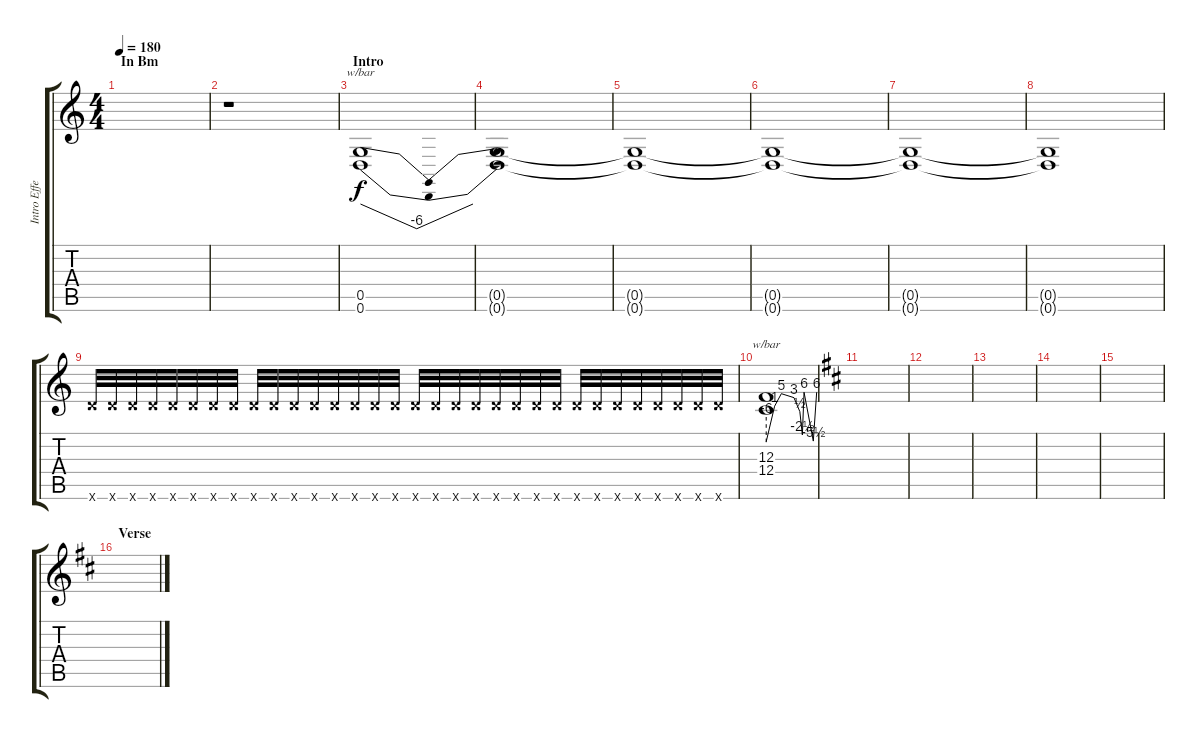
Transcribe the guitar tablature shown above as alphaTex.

\track ("Intro Effect" "Intro Effe") {instrument overdrivenguitar}
\staff {score tabs}
\tuning (D4 A3 F3 C3 G2 D2) {hide}
\ts (4 4)
\section ("" "In Bm")
\tempo 180
\clef g2
\ks c
|
r.1{volume 0} |
\section ("" "Intro")
(0.5 0.6).1{tbe (dip default 0 0 30 -24 60 0) volume 16} |
(0.5{t} 0.6{t}).1 |
(0.5{t} 0.6{t}).1 |
(0.5{t} 0.6{t}).1 |
(0.5{t} 0.6{t}).1 |
(0.5{t} 0.6{t}).1 |
12.6{x}.32 12.6{x}.32 12.6{x}.32 12.6{x}.32 12.6{x}.32 12.6{x}.32 12.6{x}.32 12.6{x}.32 12.6{x}.32 12.6{x}.32 12.6{x}.32 12.6{x}.32 12.6{x}.32 12.6{x}.32 12.6{x}.32 12.6{x}.32 12.6{x}.32 12.6{x}.32 12.6{x}.32 12.6{x}.32 12.6{x}.32 12.6{x}.32 12.6{x}.32 12.6{x}.32 12.6{x}.32 12.6{x}.32 12.6{x}.32 12.6{x}.32 12.6{x}.32 12.6{x}.32 12.6{x}.32 12.6{x}.32 |
(12.3 12.4).1{tbe (custom default 0 -24 10 4 18 20 33 12 40 2 43 -10 45 24 56 -22 60 24)} |
\ks d
|
|
|
|
|
\section ("" "Verse")
